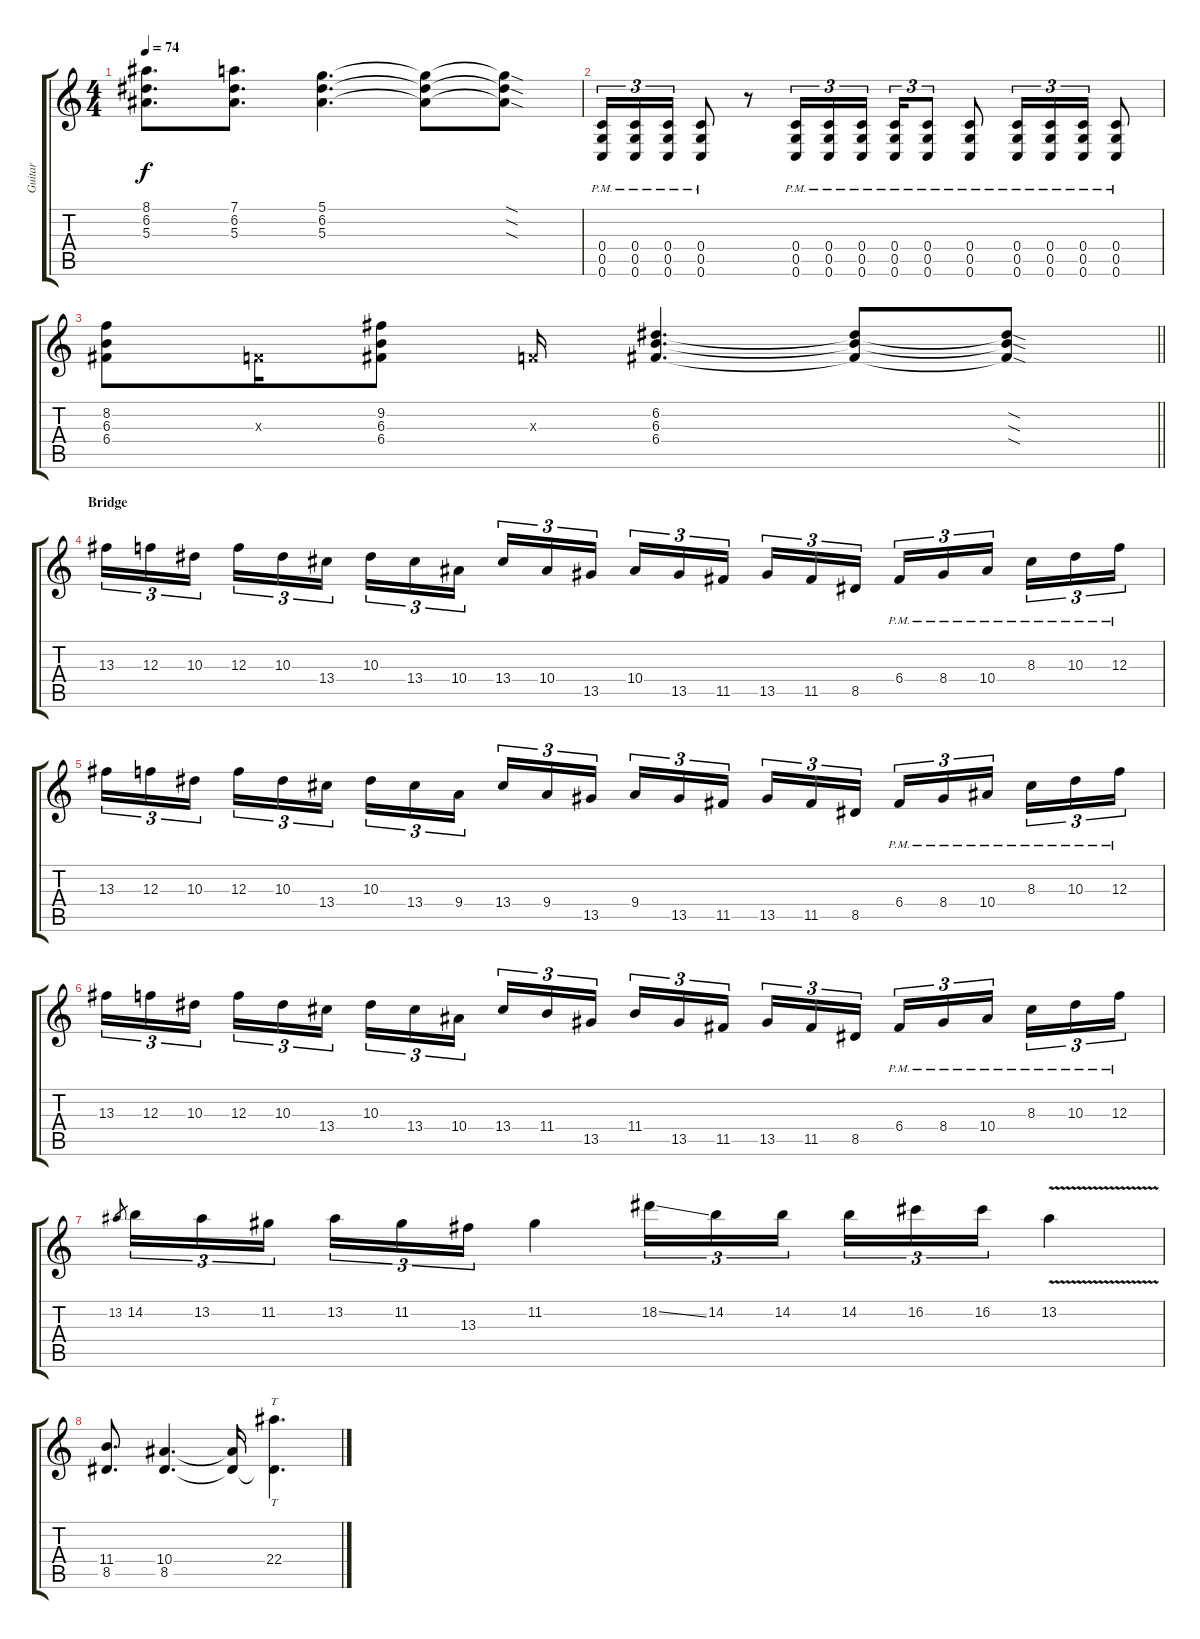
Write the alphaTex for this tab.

\track ("Guitar" "Guitar") {instrument distortionguitar}
\staff {score tabs}
\tuning (D4 A3 F3 C3 G2 C2) {hide}
\ts (4 4)
\tempo 74
\clef g2
\ks c
(8.1 6.2 5.3).8{d dy f} (7.1 6.2 5.3).8{d} (5.1 6.2 5.3).4{d} (5.1{t} 6.2{t} 5.3{t}).8 (5.1{sod t} 6.2{sod t} 5.3{sod t}).8 |
(0.4{pm} 0.5{pm} 0.6{pm}).16{tu (3 2)} (0.4{pm} 0.5{pm} 0.6{pm}).16{tu (3 2)} (0.4{pm} 0.5{pm} 0.6{pm}).16{tu (3 2)} (0.4{pm} 0.5{pm} 0.6{pm}).8 r.8 (0.4{pm} 0.5{pm} 0.6{pm}).16{tu (3 2)} (0.4{pm} 0.5{pm} 0.6{pm}).16{tu (3 2)} (0.4{pm} 0.5{pm} 0.6{pm}).16{tu (3 2)} (0.4{pm} 0.5{pm} 0.6{pm}).16{tu (3 2)} (0.4{pm} 0.5{pm} 0.6{pm}).8{tu (3 2)} (0.4{pm} 0.5{pm} 0.6{pm}).8 (0.4{pm} 0.5{pm} 0.6{pm}).16{tu (3 2)} (0.4{pm} 0.5{pm} 0.6{pm}).16{tu (3 2)} (0.4{pm} 0.5{pm} 0.6{pm}).16{tu (3 2)} (0.4{pm} 0.5{pm} 0.6{pm}).8 |
\barLineRight lightlight
(8.2 6.3 6.4).8 0.3{x}.16 (9.2 6.3 6.4).8 0.3{x}.16 (6.2 6.3 6.4).4{d} (6.2{t} 6.3{t} 6.4{t}).8 (6.2{sod t} 6.3{sod t} 6.4{sod t}).8 |
\section ("" "Bridge")
13.3.16{tu (3 2)} 12.3.16{tu (3 2)} 10.3.16{tu (3 2) beam splitsecondary} 12.3.16{tu (3 2)} 10.3.16{tu (3 2)} 13.4.16{tu (3 2)} 10.3.16{tu (3 2)} 13.4.16{tu (3 2)} 10.4.16{tu (3 2) beam splitsecondary} 13.4.16{tu (3 2)} 10.4.16{tu (3 2)} 13.5.16{tu (3 2)} 10.4.16{tu (3 2)} 13.5.16{tu (3 2)} 11.5.16{tu (3 2) beam splitsecondary} 13.5.16{tu (3 2)} 11.5.16{tu (3 2)} 8.5.16{tu (3 2)} 6.4{pm}.16{tu (3 2)} 8.4{pm}.16{tu (3 2)} 10.4{pm}.16{tu (3 2) beam splitsecondary} 8.3{pm}.16{tu (3 2)} 10.3{pm}.16{tu (3 2)} 12.3{pm}.16{tu (3 2)} |
13.3.16{tu (3 2)} 12.3.16{tu (3 2)} 10.3.16{tu (3 2) beam splitsecondary} 12.3.16{tu (3 2)} 10.3.16{tu (3 2)} 13.4.16{tu (3 2)} 10.3.16{tu (3 2)} 13.4.16{tu (3 2)} 9.4.16{tu (3 2) beam splitsecondary} 13.4.16{tu (3 2)} 9.4.16{tu (3 2)} 13.5.16{tu (3 2)} 9.4.16{tu (3 2)} 13.5.16{tu (3 2)} 11.5.16{tu (3 2) beam splitsecondary} 13.5.16{tu (3 2)} 11.5.16{tu (3 2)} 8.5.16{tu (3 2)} 6.4{pm}.16{tu (3 2)} 8.4{pm}.16{tu (3 2)} 10.4{pm}.16{tu (3 2) beam splitsecondary} 8.3{pm}.16{tu (3 2)} 10.3{pm}.16{tu (3 2)} 12.3{pm}.16{tu (3 2)} |
13.3.16{tu (3 2)} 12.3.16{tu (3 2)} 10.3.16{tu (3 2) beam splitsecondary} 12.3.16{tu (3 2)} 10.3.16{tu (3 2)} 13.4.16{tu (3 2)} 10.3.16{tu (3 2)} 13.4.16{tu (3 2)} 10.4.16{tu (3 2) beam splitsecondary} 13.4.16{tu (3 2)} 11.4.16{tu (3 2)} 13.5.16{tu (3 2)} 11.4.16{tu (3 2)} 13.5.16{tu (3 2)} 11.5.16{tu (3 2) beam splitsecondary} 13.5.16{tu (3 2)} 11.5.16{tu (3 2)} 8.5.16{tu (3 2)} 6.4{pm}.16{tu (3 2)} 8.4{pm}.16{tu (3 2)} 10.4{pm}.16{tu (3 2) beam splitsecondary} 8.3{pm}.16{tu (3 2)} 10.3{pm}.16{tu (3 2)} 12.3{pm}.16{tu (3 2)} |
13.2.8{gr} 14.2.16{tu (3 2)} 13.2.16{tu (3 2)} 11.2.16{tu (3 2) beam splitsecondary} 13.2.16{tu (3 2)} 11.2.16{tu (3 2)} 13.3.16{tu (3 2)} 11.2.4 18.2{ss}.16{tu (3 2)} 14.2.16{tu (3 2)} 14.2.16{tu (3 2) beam splitsecondary} 14.2.16{tu (3 2)} 16.2.16{tu (3 2)} 16.2.16{tu (3 2)} 13.2{v}.4 |
(11.4 8.5).8{d} (10.4 8.5).4{d} (10.4{t} 8.5{t}).16 (22.4 8.5{t}).4{tt d}
